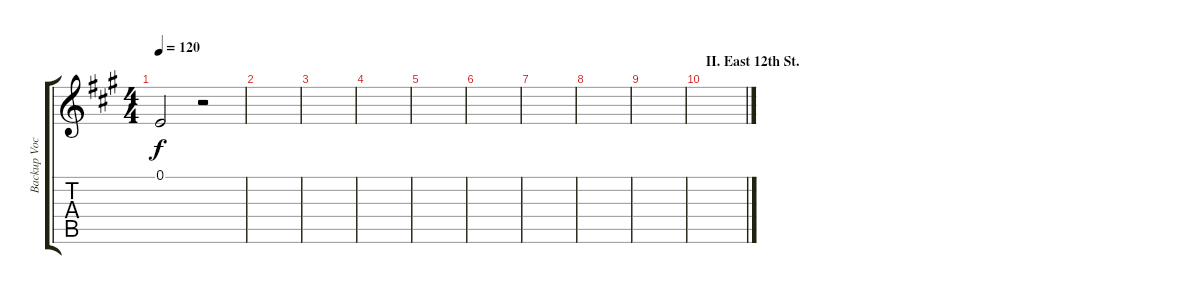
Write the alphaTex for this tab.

\track ("Backup Vocals" "Backup Voc") {instrument altosax}
\staff {score tabs}
\tuning (E4 B3 G3 D3 A2 E2) {hide}
\ts (4 4)
\tempo 120
\clef g2
\ks a
0.1.2{dy f} r.2 |
|
|
|
|
|
|
|
|
\section ("" "II. East 12th St.")
